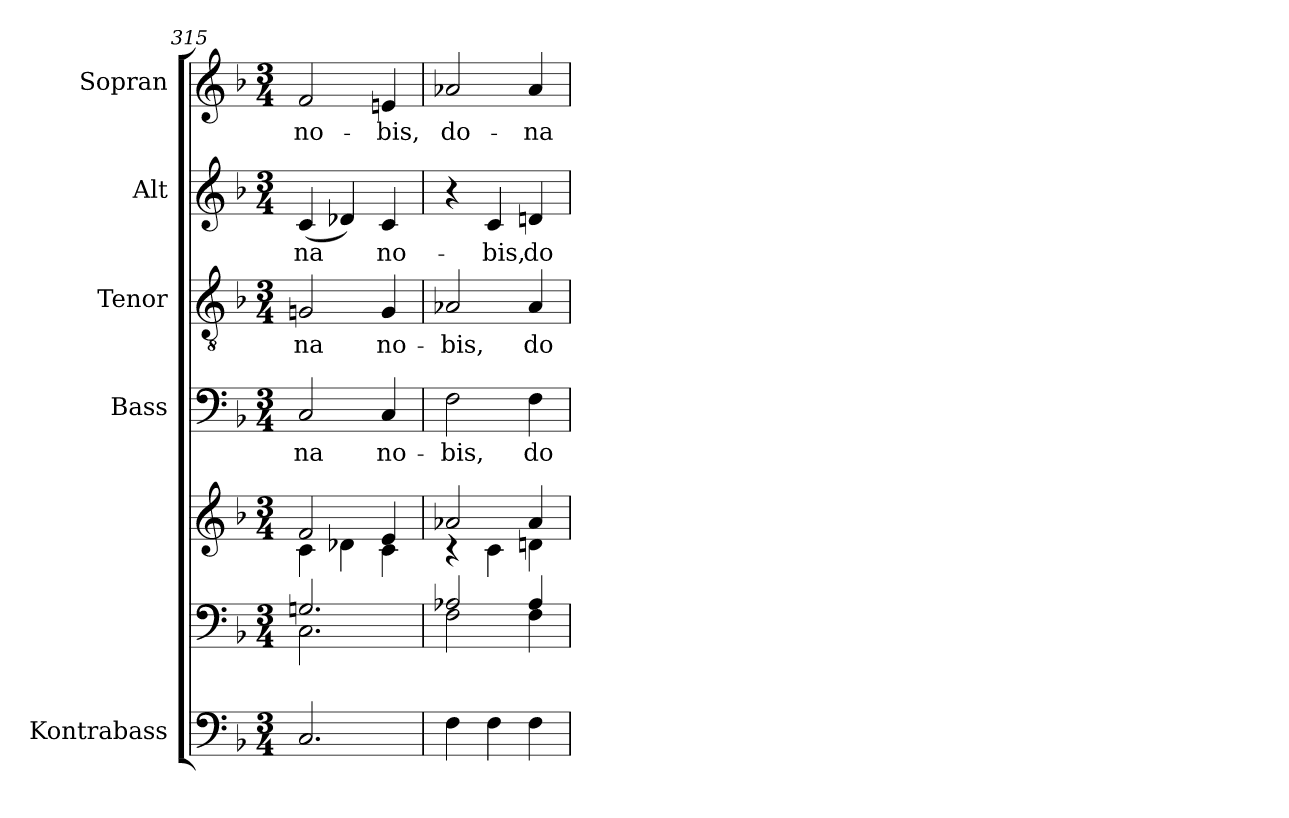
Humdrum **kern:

**kern	**kern	**kern	**kern	**text	**kern	**text	**kern	**text	**kern	**text
*part6	*part5	*part5	*part4	*part4	*part3	*part3	*part2	*part2	*part1	*part1
*staff7	*staff6	*staff5	*staff4	*staff4	*staff3	*staff3	*staff2	*staff2	*staff1	*staff1
*I"Kontrabass	*	*	*I"Bass	*	*I"Tenor	*	*I"Alt	*	*I"Sopran	*
*I'Kb.	*	*	*I'B.	*	*I'T.	*	*I'A.	*	*I'S.	*
*clefF4	*clefF4	*clefG2	*clefF4	*	*clefGv2	*	*clefG2	*	*clefG2	*
*ITrd7c12	*	*	*	*	*	*	*	*	*	*
*k[b-]	*k[b-]	*k[b-]	*k[b-]	*	*k[b-]	*	*k[b-]	*	*k[b-]	*
*F:	*F:	*F:	*F:	*	*F:	*	*F:	*	*F:	*
*M3/4	*M3/4	*M3/4	*M3/4	*	*M3/4	*	*M3/4	*	*M3/4	*
=315	=315	=315	=315	=315	=315	=315	=315	=315	=315	=315
*	*^	*^	*	*	*	*	*	*	*	*
!	!	!	!	!	!	!LO:LY:b	!	!LO:LY:b	!	!LO:LY:b	!	!LO:LY:b
2.CC/	2.Gn/	2.C\	2f/	4c\	2C/	-na	2Gn/	-na	(<4c/	-na	2f/	no-
.	.	.	.	4d-X\	.	.	.	.	4d-X/)	.	.	.
!	!	!	!	!	!	!LO:LY:b	!	!LO:LY:b	!	!LO:LY:b	!	!LO:LY:b
.	.	.	4e/	4c\	4C/	no-	4G/	no-	4c/	no-	4en/	-bis,
=316	=316	=316	=316	=316	=316	=316	=316	=316	=316	=316	=316	=316
!	!	!	!	!	!	!LO:LY:b	!	!LO:LY:b	!	!	!	!LO:LY:b
4FF\	2A-X/	2F\	2a-X/	4rc	2F\	-bis,	2A-X/	-bis,	4r	.	2a-X/	do-
!	!	!	!	!	!	!	!	!	!	!LO:LY:b	!	!
4FF\	.	.	.	4c\	.	.	.	.	4c/	-bis,	.	.
!	!	!	!	!	!	!LO:LY:b	!	!LO:LY:b	!	!LO:LY:b	!	!LO:LY:b
4FF\	4A-/	4F\	4a-/	4dn\	4F\	do-	4A-/	do-	4dn/	do-	4a-/	-na
*	*v	*v	*	*	*	*	*	*	*	*	*	*
*	*	*v	*v	*	*	*	*	*	*	*	*
=	=	=	=	=	=	=	=	=	=	=
*-	*-	*-	*-	*-	*-	*-	*-	*-	*-	*-
